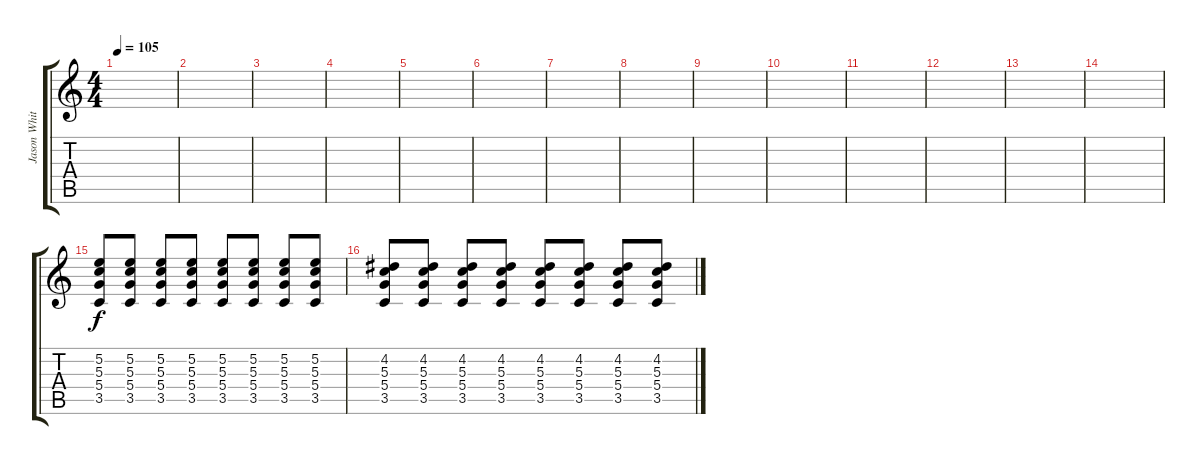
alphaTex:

\track ("Jason White" "Jason Whit") {instrument distortionguitar}
\staff {score tabs}
\tuning (E4 B3 G3 D3 A2 E2) {hide}
\ts (4 4)
\tempo 105
\clef g2
\ks c
|
|
|
|
|
|
|
|
|
|
|
|
|
|
(5.2 5.3 5.4 3.5).8{instrument acousticguitarnylon} (5.2 5.3 5.4 3.5).8 (5.2 5.3 5.4 3.5).8 (5.2 5.3 5.4 3.5).8 (5.2 5.3 5.4 3.5).8 (5.2 5.3 5.4 3.5).8 (5.2 5.3 5.4 3.5).8 (5.2 5.3 5.4 3.5).8 |
(4.2 5.3 5.4 3.5).8 (4.2 5.3 5.4 3.5).8 (4.2 5.3 5.4 3.5).8 (4.2 5.3 5.4 3.5).8 (4.2 5.3 5.4 3.5).8 (4.2 5.3 5.4 3.5).8 (4.2 5.3 5.4 3.5).8 (4.2 5.3 5.4 3.5).8
